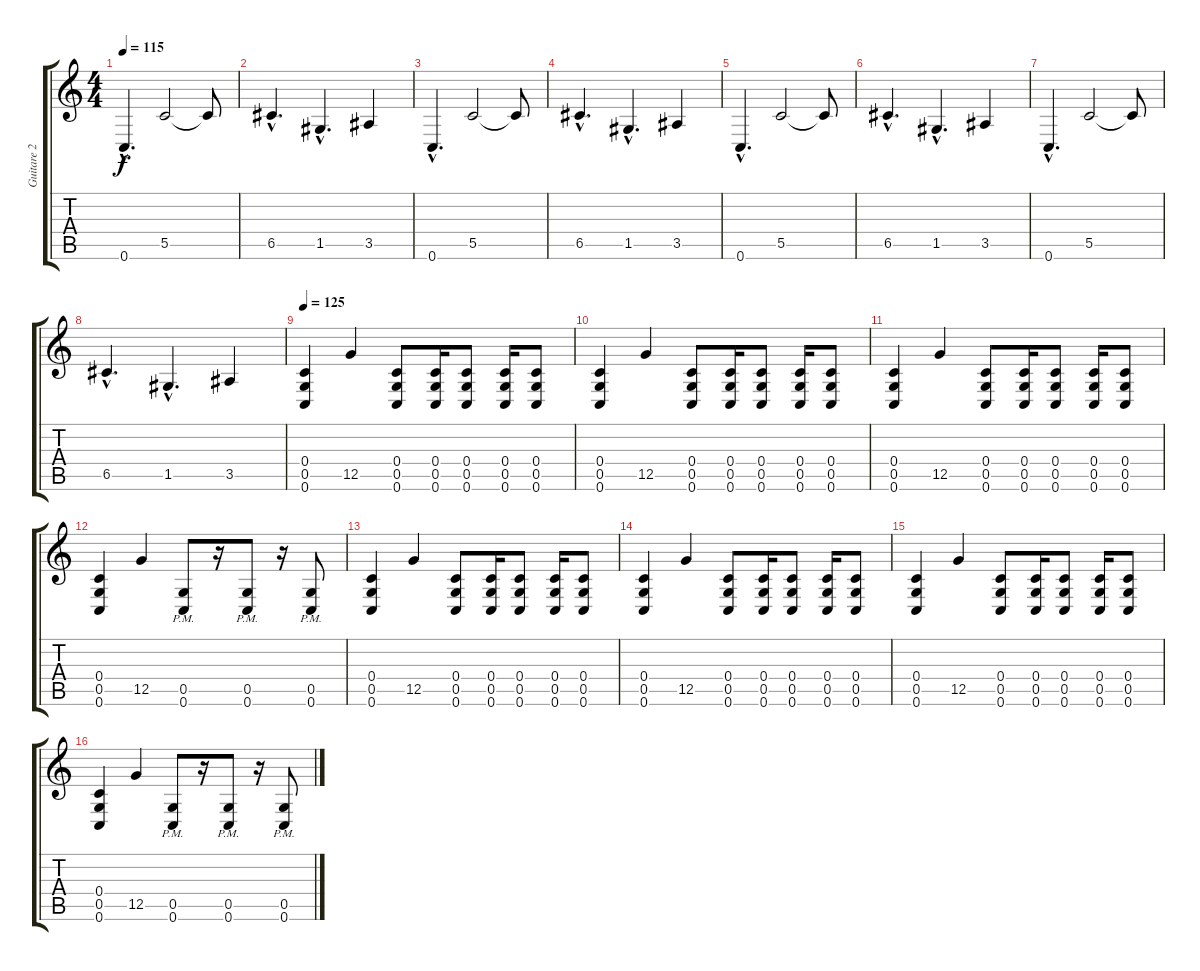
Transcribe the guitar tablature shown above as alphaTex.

\track ("Guitare 2" "Guitare 2") {instrument distortionguitar}
\staff {score tabs}
\tuning (D4 A3 F3 C3 G2 C2) {hide}
\ts (4 4)
\tempo 115
\clef g2
\ks c
0.6{hac}.4{d dy f} 5.5.2 5.5{t}.8 |
6.5{hac}.4{d} 1.5{hac}.4{d} 3.5.4 |
0.6{hac}.4{d} 5.5.2 5.5{t}.8 |
6.5{hac}.4{d} 1.5{hac}.4{d} 3.5.4 |
0.6{hac}.4{d} 5.5.2 5.5{t}.8 |
6.5{hac}.4{d} 1.5{hac}.4{d} 3.5.4 |
0.6{hac}.4{d} 5.5.2 5.5{t}.8 |
6.5{hac}.4{d} 1.5{hac}.4{d} 3.5.4 |
\section ("" "")
\tempo 125
(0.4 0.5 0.6).4{volume 15 instrument distortionguitar} 12.5.4 (0.4 0.5 0.6).8 (0.4 0.5 0.6).16 (0.4 0.5 0.6).8 (0.4 0.5 0.6).16 (0.4 0.5 0.6).8 |
(0.4 0.5 0.6).4 12.5.4 (0.4 0.5 0.6).8 (0.4 0.5 0.6).16 (0.4 0.5 0.6).8 (0.4 0.5 0.6).16 (0.4 0.5 0.6).8 |
(0.4 0.5 0.6).4 12.5.4 (0.4 0.5 0.6).8 (0.4 0.5 0.6).16 (0.4 0.5 0.6).8 (0.4 0.5 0.6).16 (0.4 0.5 0.6).8 |
(0.4 0.5 0.6).4 12.5.4 (0.5{pm} 0.6{pm}).8 r.16 (0.5{pm} 0.6{pm}).8 r.16 (0.5{pm} 0.6{pm}).8 |
(0.4 0.5 0.6).4 12.5.4 (0.4 0.5 0.6).8 (0.4 0.5 0.6).16 (0.4 0.5 0.6).8 (0.4 0.5 0.6).16 (0.4 0.5 0.6).8 |
(0.4 0.5 0.6).4 12.5.4 (0.4 0.5 0.6).8 (0.4 0.5 0.6).16 (0.4 0.5 0.6).8 (0.4 0.5 0.6).16 (0.4 0.5 0.6).8 |
(0.4 0.5 0.6).4 12.5.4 (0.4 0.5 0.6).8 (0.4 0.5 0.6).16 (0.4 0.5 0.6).8 (0.4 0.5 0.6).16 (0.4 0.5 0.6).8 |
(0.4 0.5 0.6).4 12.5.4 (0.5{pm} 0.6{pm}).8 r.16 (0.5{pm} 0.6{pm}).8 r.16 (0.5{pm} 0.6{pm}).8
